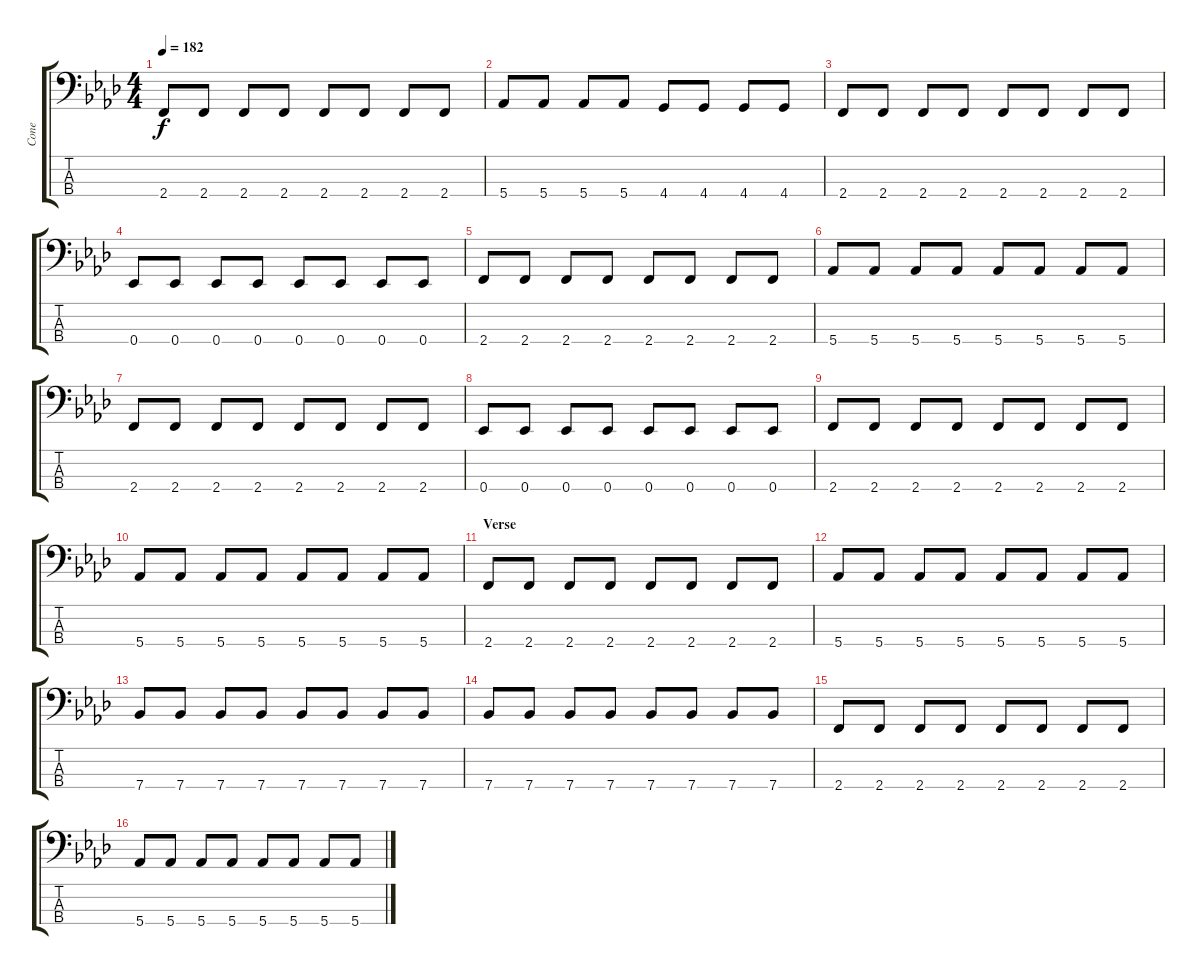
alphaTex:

\track ("Cone" "Cone") {instrument electricbasspick}
\staff {score tabs}
\tuning (Gb2 Db2 Ab1 Eb1) {hide}
\ts (4 4)
\tempo 182
\clef f4
\ks ab
2.4.8{dy f} 2.4.8 2.4.8 2.4.8 2.4.8 2.4.8 2.4.8 2.4.8 |
5.4.8 5.4.8 5.4.8 5.4.8 4.4.8 4.4.8 4.4.8 4.4.8 |
\section ("" "")
2.4.8 2.4.8 2.4.8 2.4.8 2.4.8 2.4.8 2.4.8 2.4.8 |
0.4.8 0.4.8 0.4.8 0.4.8 0.4.8 0.4.8 0.4.8 0.4.8 |
2.4.8 2.4.8 2.4.8 2.4.8 2.4.8 2.4.8 2.4.8 2.4.8 |
5.4.8 5.4.8 5.4.8 5.4.8 5.4.8 5.4.8 5.4.8 5.4.8 |
2.4.8 2.4.8 2.4.8 2.4.8 2.4.8 2.4.8 2.4.8 2.4.8 |
0.4.8 0.4.8 0.4.8 0.4.8 0.4.8 0.4.8 0.4.8 0.4.8 |
2.4.8 2.4.8 2.4.8 2.4.8 2.4.8 2.4.8 2.4.8 2.4.8 |
5.4.8 5.4.8 5.4.8 5.4.8 5.4.8 5.4.8 5.4.8 5.4.8 |
\section ("" "Verse")
2.4.8 2.4.8 2.4.8 2.4.8 2.4.8 2.4.8 2.4.8 2.4.8 |
5.4.8 5.4.8 5.4.8 5.4.8 5.4.8 5.4.8 5.4.8 5.4.8 |
7.4.8 7.4.8 7.4.8 7.4.8 7.4.8 7.4.8 7.4.8 7.4.8 |
7.4.8 7.4.8 7.4.8 7.4.8 7.4.8 7.4.8 7.4.8 7.4.8 |
2.4.8 2.4.8 2.4.8 2.4.8 2.4.8 2.4.8 2.4.8 2.4.8 |
5.4.8 5.4.8 5.4.8 5.4.8 5.4.8 5.4.8 5.4.8 5.4.8
